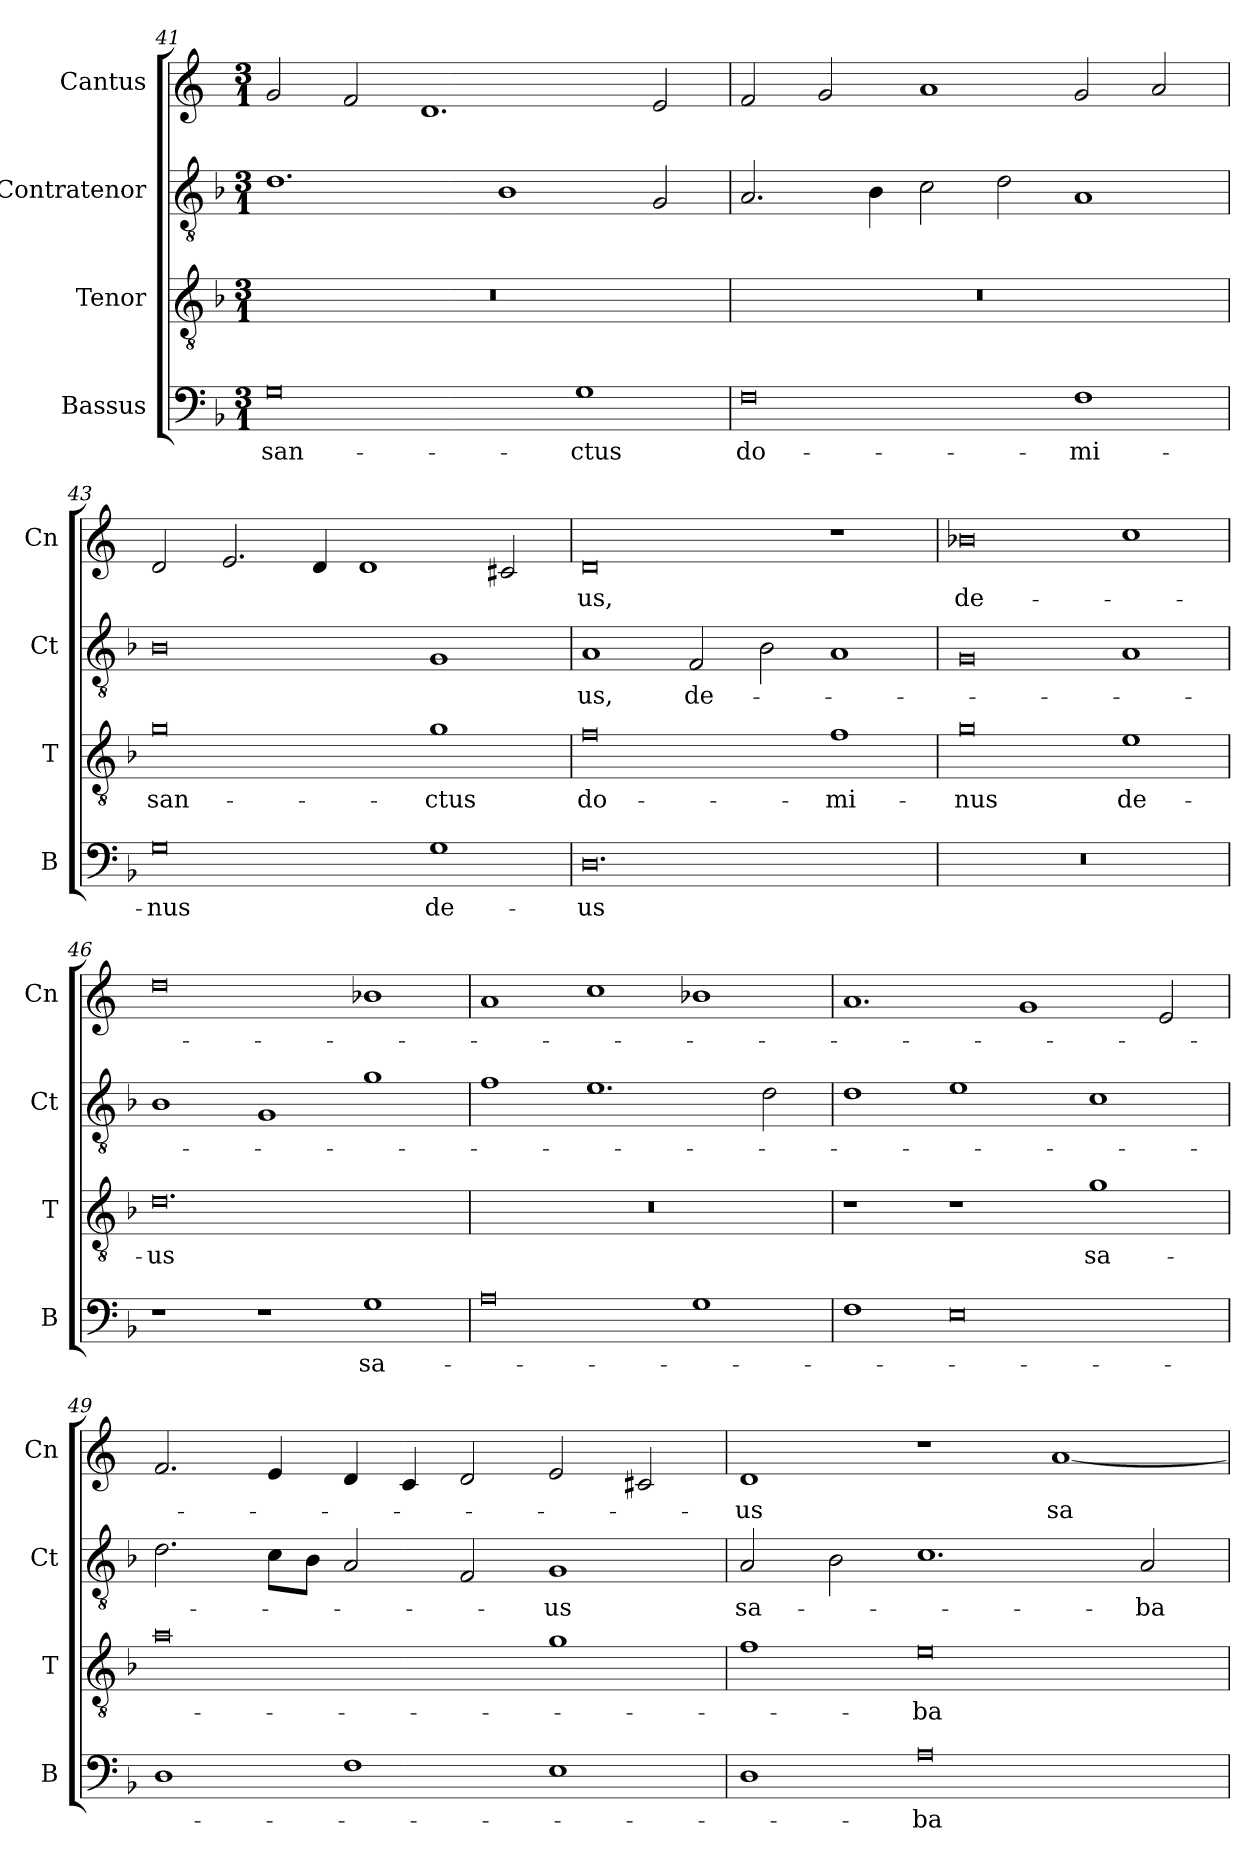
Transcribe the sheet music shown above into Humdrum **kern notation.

**kern	**text	**kern	**text	**kern	**text	**kern	**text
*part4	*part4	*part3	*part3	*part2	*part2	*part1	*part1
*staff4	*staff4	*staff3	*staff3	*staff2	*staff2	*staff1	*staff1
*I"Bassus	*	*I"Tenor	*	*I"Contratenor	*	*I"Cantus	*
*I'B	*	*I'T	*	*I'Ct	*	*I'Cn	*
*clefF4	*	*clefGv2	*	*clefGv2	*	*clefG2	*
*k[b-]	*	*k[b-]	*	*k[b-]	*	*k[]	*
*M3/1	*	*M3/1	*	*M3/1	*	*M3/1	*
=41	=41	=41	=41	=41	=41	=41	=41
0G	san-	0.r	.	1.d	.	2g/	.
.	.	.	.	.	.	2f/	.
.	.	.	.	.	.	1.d	.
.	.	.	.	1B-	.	.	.
1G	-ctus	.	.	.	.	.	.
.	.	.	.	2G/	.	2e/	.
=42	=42	=42	=42	=42	=42	=42	=42
0F	do-	0.r	.	2.A/	.	2f/	.
.	.	.	.	.	.	2g/	.
.	.	.	.	4B-\	.	.	.
.	.	.	.	2c\	.	1a	.
.	.	.	.	2d\	.	.	.
1F	-mi-	.	.	1A	.	2g/	.
.	.	.	.	.	.	2a/	.
=43	=43	=43	=43	=43	=43	=43	=43
0G	-nus	0g	san-	0B-	.	2d/	.
.	.	.	.	.	.	2.e/	.
.	.	.	.	.	.	4d/	.
.	.	.	.	.	.	1d	.
1G	de-	1g	-ctus	1G	.	.	.
.	.	.	.	.	.	2c#X/	.
=44	=44	=44	=44	=44	=44	=44	=44
0.D	-us	0f	do-	1A	-us,	0d	-us,
.	.	.	.	2F/	de-	.	.
.	.	.	.	2B-\	.	.	.
.	.	1f	-mi-	1A	.	1r	.
=45	=45	=45	=45	=45	=45	=45	=45
0.r	.	0g	-nus	0G	.	0b-X	de-
.	.	1e	de-	1A	.	1cc	.
=46	=46	=46	=46	=46	=46	=46	=46
1r	.	0.d	-us	1B-	.	0dd	.
1r	.	.	.	1G	.	.	.
1G	sa-	.	.	1g	.	1b-X	.
=47	=47	=47	=47	=47	=47	=47	=47
0A	.	0.r	.	1f	.	1a	.
.	.	.	.	1.e	.	1cc	.
1G	.	.	.	.	.	1b-X	.
.	.	.	.	2d\	.	.	.
=48	=48	=48	=48	=48	=48	=48	=48
1F	.	1r	.	1d	.	1.a	.
0E	.	1r	.	1e	.	.	.
.	.	.	.	.	.	1g	.
.	.	1g	sa-	1c	.	.	.
.	.	.	.	.	.	2e/	.
=49	=49	=49	=49	=49	=49	=49	=49
1D	.	0a	.	2.d\	.	2.f/	.
.	.	.	.	8c\L	.	4e/	.
.	.	.	.	8B-\J	.	.	.
1F	.	.	.	2A/	.	4d/	.
.	.	.	.	.	.	4c/	.
.	.	.	.	2F/	.	2d/	.
1E	.	1g	.	1G	-us	2e/	.
.	.	.	.	.	.	2c#X/	.
=50	=50	=50	=50	=50	=50	=50	=50
1D	.	1f	.	2A/	sa-	1d	-us
.	.	.	.	2B-\	.	.	.
0A	-ba-	0e	-ba-	1.c	.	1r	.
.	.	.	.	.	.	[1a	sa-
.	.	.	.	2A/	-ba-	.	.
=	=	=	=	=	=	=	=
*-	*-	*-	*-	*-	*-	*-	*-
